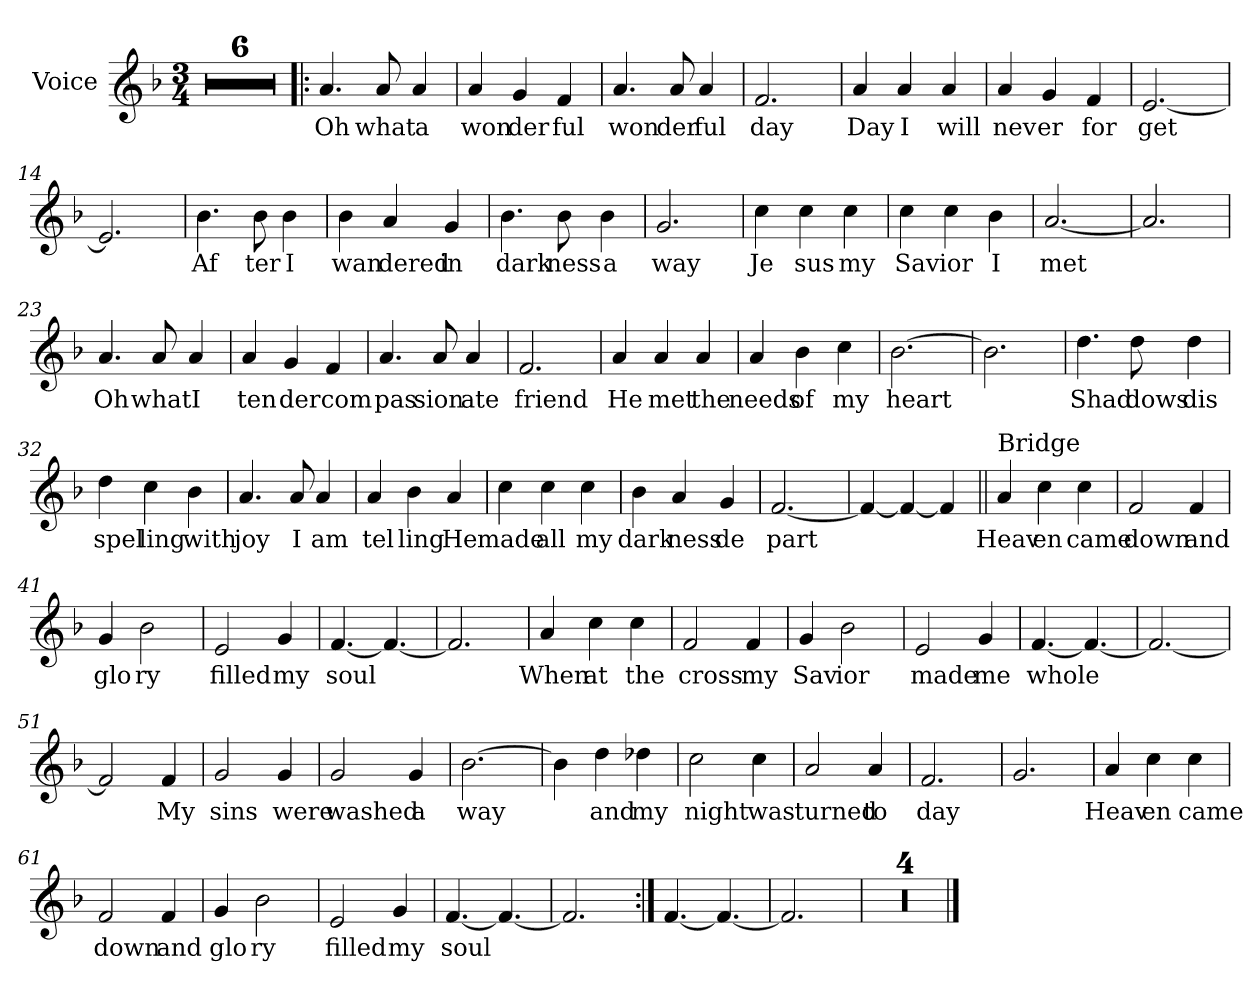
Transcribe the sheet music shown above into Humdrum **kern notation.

**kern	**text
*part1	*part1
*staff1	*staff1
*I"Voice	*
*I'V	*
*clefG2	*
*k[b-]	*
*F:	*
*M3/4	*
=1	=1
2.r	.
=2	=2
2.r	.
=3	=3
2.r	.
=4	=4
2.r	.
=5	=5
2.r	.
=6	=6
2.r	.
=7!|:	=7!|:
!	!LO:LY:b
4.a/	Oh
!	!LO:LY:b
8a/	what
!	!LO:LY:b
4a/	a
=8	=8
!	!LO:LY:b
4a/	won
!	!LO:LY:b
4g/	der
!	!LO:LY:b
4f/	ful
=9	=9
!	!LO:LY:b
4.a/	won
!	!LO:LY:b
8a/	der
!	!LO:LY:b
4a/	ful
=10	=10
!	!LO:LY:b
2.f/	day
=11	=11
!	!LO:LY:b
4a/	Day
!	!LO:LY:b
4a/	I
!	!LO:LY:b
4a/	will
!!LO:LB:g=z
=12	=12
!	!LO:LY:b
4a/	nev
!	!LO:LY:b
4g/	er
!	!LO:LY:b
4f/	for
=13	=13
!	!LO:LY:b
[2.e/	get
=14	=14
2.e/]	.
=15	=15
!	!LO:LY:b
4.b-\	Af
!	!LO:LY:b
8b-\	ter
!	!LO:LY:b
4b-\	I
=16	=16
!	!LO:LY:b
4b-\	wan
!	!LO:LY:b
4a/	dered
!	!LO:LY:b
4g/	in
=17	=17
!	!LO:LY:b
4.b-\	dark
!	!LO:LY:b
8b-\	ness
!	!LO:LY:b
4b-\	a
=18	=18
!	!LO:LY:b
2.g/	way
=19	=19
!	!LO:LY:b
4cc\	Je
!	!LO:LY:b
4cc\	sus
!	!LO:LY:b
4cc\	my
!!LO:LB:g=z
=20	=20
!	!LO:LY:b
4cc\	Sav
!	!LO:LY:b
4cc\	ior
!	!LO:LY:b
4b-\	I
=21	=21
!	!LO:LY:b
[2.a/	met
=22	=22
2.a/]	.
=23	=23
!	!LO:LY:b
4.a/	Oh
!	!LO:LY:b
8a/	what
!	!LO:LY:b
4a/	I
=24	=24
!	!LO:LY:b
4a/	ten
!	!LO:LY:b
4g/	der
!	!LO:LY:b
4f/	com
=25	=25
!	!LO:LY:b
4.a/	pas
!	!LO:LY:b
8a/	sion
!	!LO:LY:b
4a/	ate
=26	=26
!	!LO:LY:b
2.f/	friend
=27	=27
!	!LO:LY:b
4a/	He
!	!LO:LY:b
4a/	met
!	!LO:LY:b
4a/	the
!!LO:LB:g=z
=28	=28
!	!LO:LY:b
4a/	needs
!	!LO:LY:b
4b-\	of
!	!LO:LY:b
4cc\	my
=29	=29
!	!LO:LY:b
[2.b-\	heart
=30	=30
2.b-\]	.
=31	=31
!	!LO:LY:b
4.dd\	Shad
!	!LO:LY:b
8dd\	dows
!	!LO:LY:b
4dd\	dis
=32	=32
!	!LO:LY:b
4dd\	spel
!	!LO:LY:b
4cc\	ling
!	!LO:LY:b
4b-\	with
=33	=33
!	!LO:LY:b
4.a/	joy
!	!LO:LY:b
8a/	I
!	!LO:LY:b
4a/	am
=34	=34
!	!LO:LY:b
4a/	tel
!	!LO:LY:b
4b-\	ling
!	!LO:LY:b
4a/	He
!!LO:LB:g=z
=35	=35
!	!LO:LY:b
4cc\	made
!	!LO:LY:b
4cc\	all
!	!LO:LY:b
4cc\	my
=36	=36
!	!LO:LY:b
4b-\	dark
!	!LO:LY:b
4a/	ness
!	!LO:LY:b
4g/	de
=37	=37
!	!LO:LY:b
[2.f/	part
=38	=38
4f/_	.
4f/_	.
4f/]	.
=39||	=39||
!LO:TX:a:t=Bridge	!
!	!LO:LY:b
4a/	Heav
!	!LO:LY:b
4cc\	en
!	!LO:LY:b
4cc\	came
=40	=40
!	!LO:LY:b
2f/	down
!	!LO:LY:b
4f/	and
=41	=41
!	!LO:LY:b
4g/	glo
!	!LO:LY:b
2b-\	ry
=42	=42
!	!LO:LY:b
2e/	filled
!	!LO:LY:b
4g/	my
!!LO:LB:g=z
=43	=43
!	!LO:LY:b
[4.f/	soul
4.f/_	.
=44	=44
2.f/]	.
=45	=45
!	!LO:LY:b
4a/	When
!	!LO:LY:b
4cc\	at
!	!LO:LY:b
4cc\	the
=46	=46
!	!LO:LY:b
2f/	cross
!	!LO:LY:b
4f/	my
=47	=47
!	!LO:LY:b
4g/	Sav
!	!LO:LY:b
2b-\	ior
=48	=48
!	!LO:LY:b
2e/	made
!	!LO:LY:b
4g/	me
=49	=49
!	!LO:LY:b
[4.f/	whole
4.f/_	.
=50	=50
2.f/_	.
!!LO:LB:g=z
=51	=51
2f/]	.
!	!LO:LY:b
4f/	My
=52	=52
!	!LO:LY:b
2g/	sins
!	!LO:LY:b
4g/	were
=53	=53
!	!LO:LY:b
2g/	washed
!	!LO:LY:b
4g/	a
=54	=54
!	!LO:LY:b
[2.b-\	way
=55	=55
4b-\]	.
!	!LO:LY:b
4dd\	and
!	!LO:LY:b
4dd-X\	my
=56	=56
!	!LO:LY:b
2cc\	night
!	!LO:LY:b
4cc\	was
=57	=57
!	!LO:LY:b
2a/	turned
!	!LO:LY:b
4a/	to
=58	=58
!	!LO:LY:b
2.f/	day
=59	=59
2.g/	.
!!LO:LB:g=z
=60	=60
!	!LO:LY:b
4a/	Heav
!	!LO:LY:b
4cc\	en
!	!LO:LY:b
4cc\	came
=61	=61
!	!LO:LY:b
2f/	down
!	!LO:LY:b
4f/	and
=62	=62
!	!LO:LY:b
4g/	glo
!	!LO:LY:b
2b-\	ry
=63	=63
!	!LO:LY:b
2e/	filled
!	!LO:LY:b
4g/	my
=64	=64
!	!LO:LY:b
[4.f/	soul
4.f/_	.
=65	=65
2.f/]	.
=66:|!	=66:|!
[4.f/	.
4.f/_	.
=67	=67
2.f/]	.
!!LO:PB:g=z
=68	=68
2.r	.
=69	=69
2.r	.
=70	=70
2.r	.
=71	=71
2.r	.
==	==
*-	*-
